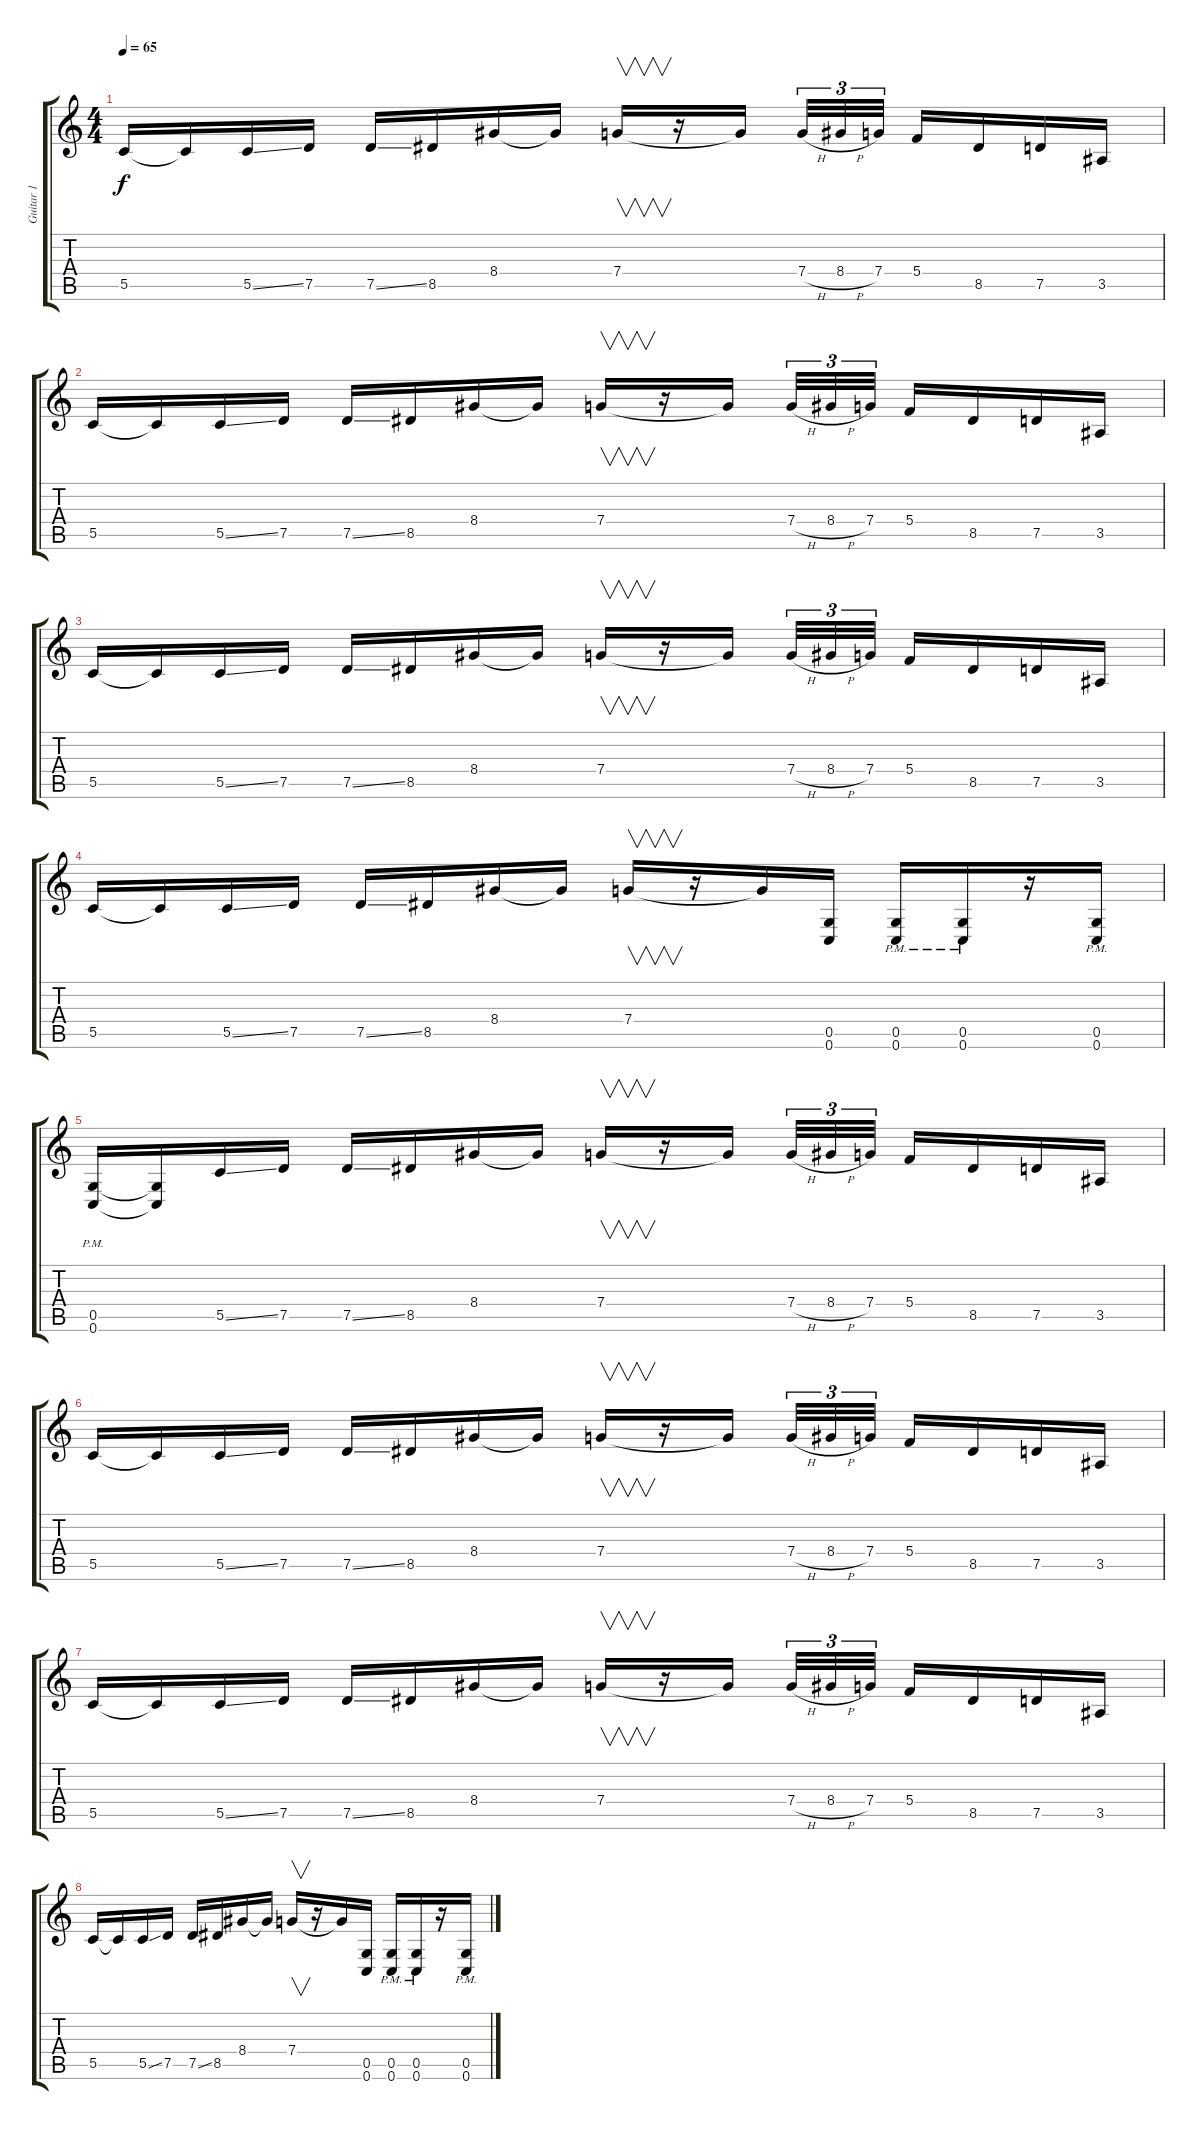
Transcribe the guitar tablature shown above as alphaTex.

\track ("Guitar 1" "Guitar 1") {instrument distortionguitar}
\staff {score tabs}
\tuning (D4 A3 F3 C3 G2 C2) {hide}
\ts (4 4)
\tempo 65
\clef g2
\ks c
5.5.16{dy f} 5.5{t}.16 5.5{ss}.16 7.5.16 7.5{ss}.16 8.5.16 8.4.16 8.4{t}.16 7.4.16{v} r.16 7.4{t}.16{beam splitsecondary} 7.4{h}.32{tu (3 2)} 8.4{h}.32{tu (3 2)} 7.4.32{tu (3 2)} 5.4.16 8.5.16 7.5.16 3.5.16 |
5.5.16 5.5{t}.16 5.5{ss}.16 7.5.16 7.5{ss}.16 8.5.16 8.4.16 8.4{t}.16 7.4.16{v} r.16 7.4{t}.16{beam splitsecondary} 7.4{h}.32{tu (3 2)} 8.4{h}.32{tu (3 2)} 7.4.32{tu (3 2)} 5.4.16 8.5.16 7.5.16 3.5.16 |
5.5.16 5.5{t}.16 5.5{ss}.16 7.5.16 7.5{ss}.16 8.5.16 8.4.16 8.4{t}.16 7.4.16{v} r.16 7.4{t}.16{beam splitsecondary} 7.4{h}.32{tu (3 2)} 8.4{h}.32{tu (3 2)} 7.4.32{tu (3 2)} 5.4.16 8.5.16 7.5.16 3.5.16 |
5.5.16 5.5{t}.16 5.5{ss}.16 7.5.16 7.5{ss}.16 8.5.16 8.4.16 8.4{t}.16 7.4.16{v} r.16 7.4{t}.16 (0.5 0.6).16 (0.5{pm} 0.6{pm}).16 (0.5{pm} 0.6{pm}).16 r.16 (0.5{pm} 0.6{pm}).16 |
(0.5{pm} 0.6{pm}).16 (0.5{t} 0.6{t}).16 5.5{ss}.16 7.5.16 7.5{ss}.16 8.5.16 8.4.16 8.4{t}.16 7.4.16{v} r.16 7.4{t}.16{beam splitsecondary} 7.4{h}.32{tu (3 2)} 8.4{h}.32{tu (3 2)} 7.4.32{tu (3 2)} 5.4.16 8.5.16 7.5.16 3.5.16 |
5.5.16 5.5{t}.16 5.5{ss}.16 7.5.16 7.5{ss}.16 8.5.16 8.4.16 8.4{t}.16 7.4.16{v} r.16 7.4{t}.16{beam splitsecondary} 7.4{h}.32{tu (3 2)} 8.4{h}.32{tu (3 2)} 7.4.32{tu (3 2)} 5.4.16 8.5.16 7.5.16 3.5.16 |
5.5.16 5.5{t}.16 5.5{ss}.16 7.5.16 7.5{ss}.16 8.5.16 8.4.16 8.4{t}.16 7.4.16{v} r.16 7.4{t}.16{beam splitsecondary} 7.4{h}.32{tu (3 2)} 8.4{h}.32{tu (3 2)} 7.4.32{tu (3 2)} 5.4.16 8.5.16 7.5.16 3.5.16 |
5.5.16 5.5{t}.16 5.5{ss}.16 7.5.16 7.5{ss}.16 8.5.16 8.4.16 8.4{t}.16 7.4.16{v} r.16 7.4{t}.16 (0.5 0.6).16 (0.5{pm} 0.6{pm}).16 (0.5{pm} 0.6{pm}).16 r.16 (0.5{pm} 0.6{pm}).16
